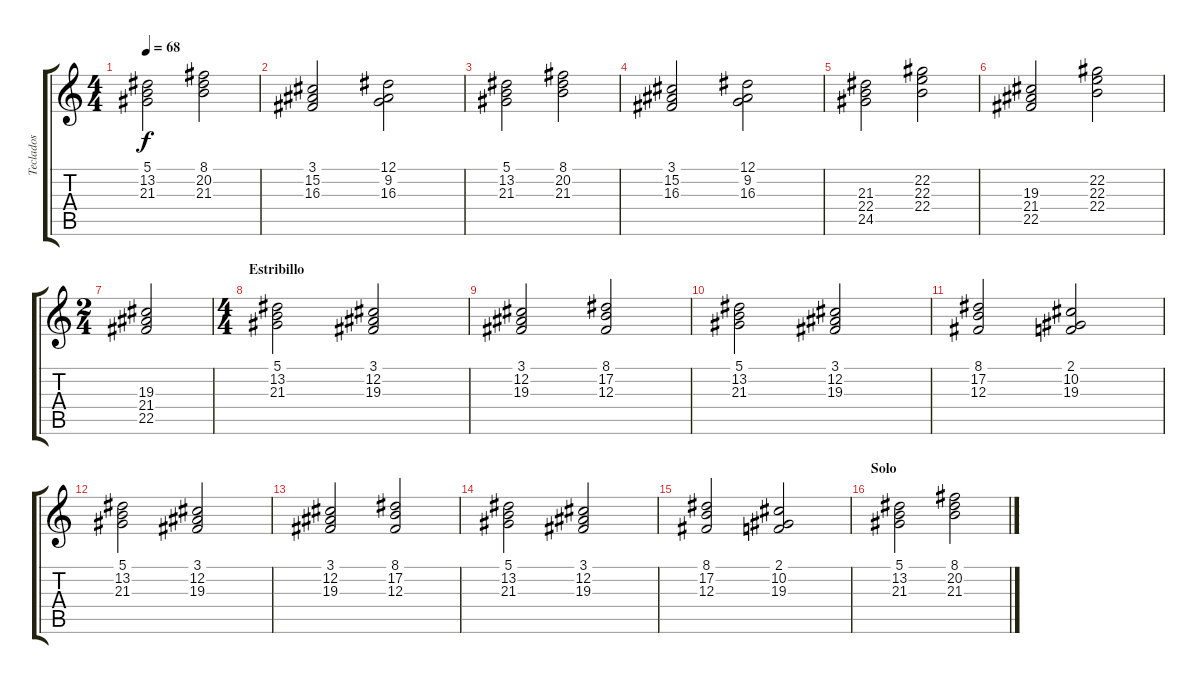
\track ("Teclados" "Teclados") {instrument stringensemble1}
\staff {score tabs}
\tuning (Eb4 Bb3 Gb3 Db3 Ab2 Eb2) {hide}
\ts (4 4)
\tempo 68
\clef g2
\ks c
(5.1 13.2 21.3).2{dy f} (8.1 20.2 21.3).2 |
(3.1 15.2 16.3).2 (12.1 9.2 16.3).2 |
(5.1 13.2 21.3).2 (8.1 20.2 21.3).2 |
(3.1 15.2 16.3).2 (12.1 9.2 16.3).2 |
(21.3 22.4 24.5).2 (22.2 22.3 22.4).2 |
(19.3 21.4 22.5).2 (22.2 22.3 22.4).2 |
\ts (2 4)
(19.3 21.4 22.5).2 |
\ts (4 4)
\section ("" "Estribillo")
(5.1 13.2 21.3).2 (3.1 12.2 19.3).2 |
(3.1 12.2 19.3).2 (8.1 17.2 12.3).2 |
(5.1 13.2 21.3).2 (3.1 12.2 19.3).2 |
(8.1 17.2 12.3).2 (2.1 10.2 19.3).2 |
(5.1 13.2 21.3).2 (3.1 12.2 19.3).2 |
(3.1 12.2 19.3).2 (8.1 17.2 12.3).2 |
(5.1 13.2 21.3).2 (3.1 12.2 19.3).2 |
(8.1 17.2 12.3).2 (2.1 10.2 19.3).2 |
\section ("" "Solo")
(5.1 13.2 21.3).2 (8.1 20.2 21.3).2
